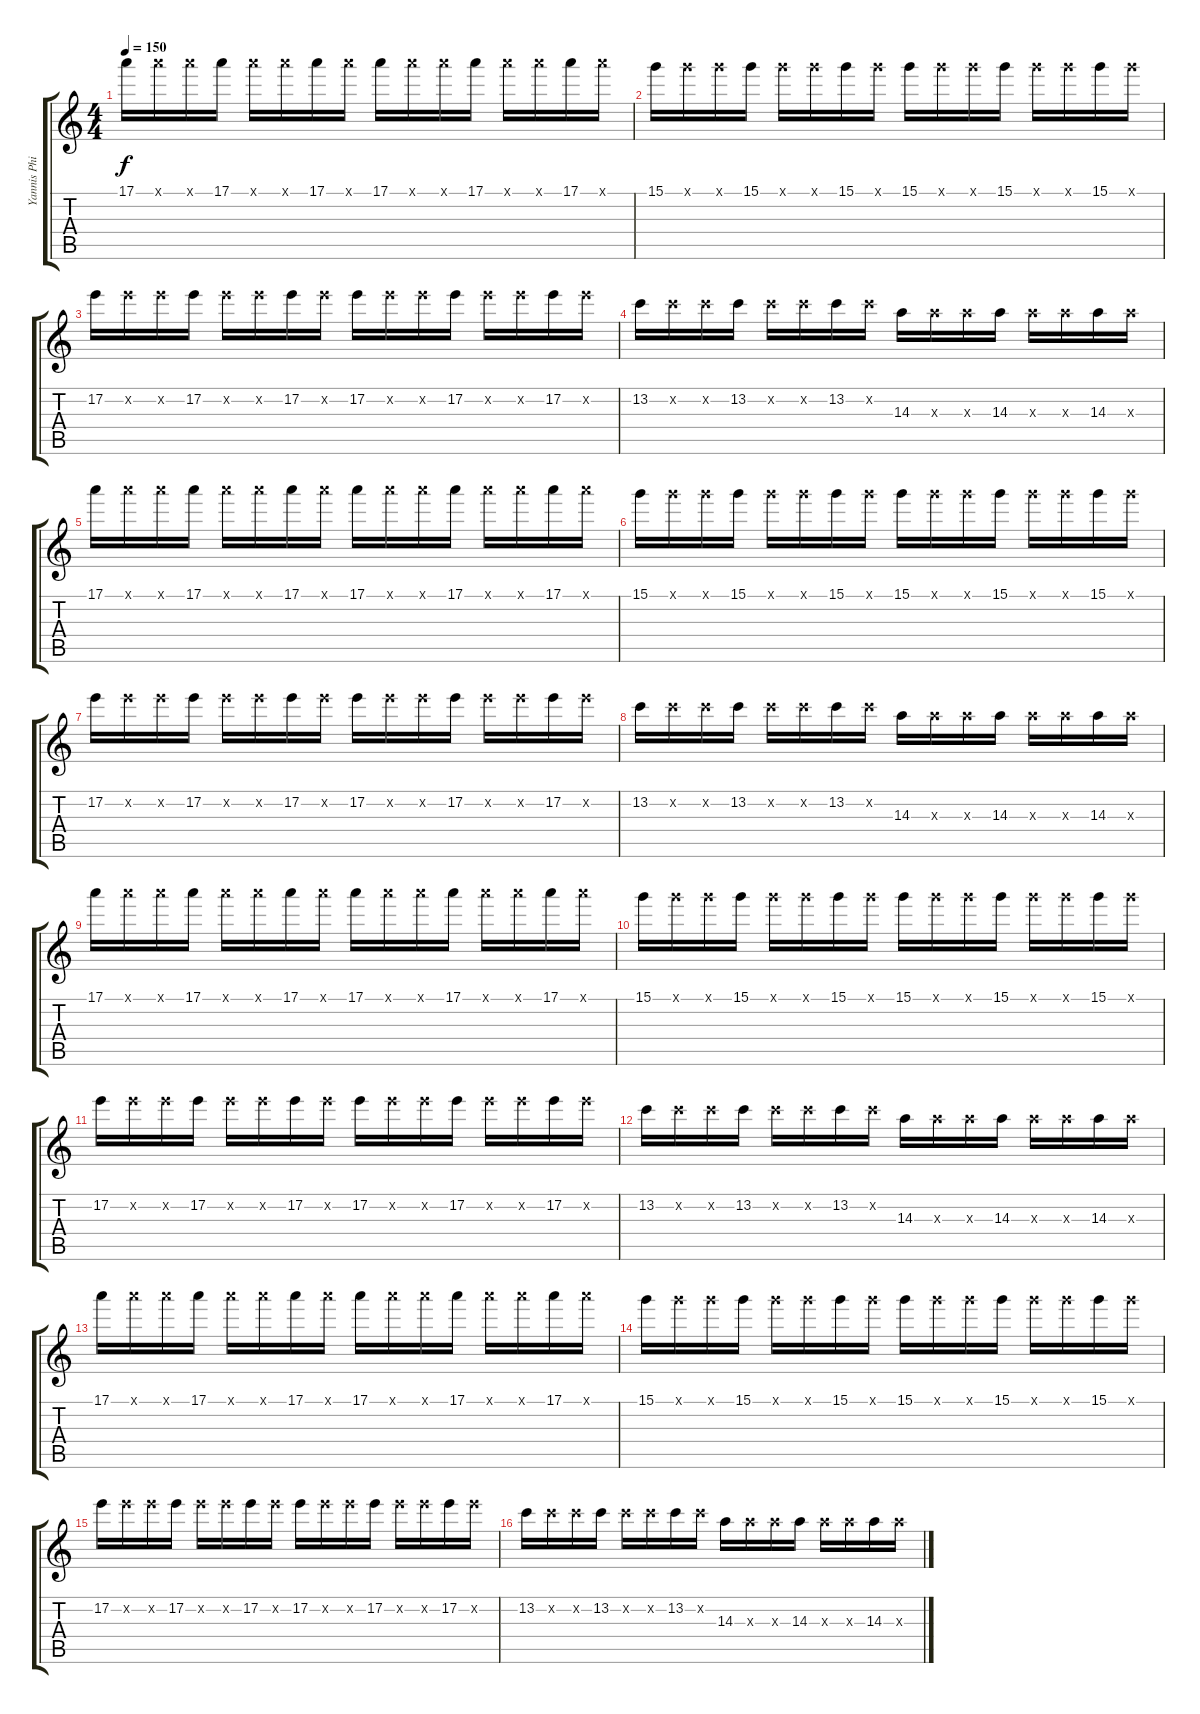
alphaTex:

\track ("Yannis Philippakis (Guitar)" "Yannis Phi") {instrument electricguitarclean}
\staff {score tabs}
\tuning (E4 B3 G3 D3 A2 E2) {hide}
\ts (4 4)
\tempo 150
\clef g2
\ks c
17.1.16{dy f instrument electricguitarclean} 17.1{x}.16 17.1{x}.16 17.1.16 17.1{x}.16 17.1{x}.16 17.1.16 17.1{x}.16 17.1.16 17.1{x}.16 17.1{x}.16 17.1.16 17.1{x}.16 17.1{x}.16 17.1.16 17.1{x}.16 |
15.1.16 15.1{x}.16 15.1{x}.16 15.1.16 15.1{x}.16 15.1{x}.16 15.1.16 15.1{x}.16 15.1.16 15.1{x}.16 15.1{x}.16 15.1.16 15.1{x}.16 15.1{x}.16 15.1.16 15.1{x}.16 |
17.2.16 17.2{x}.16 17.2{x}.16 17.2.16 17.2{x}.16 17.2{x}.16 17.2.16 17.2{x}.16 17.2.16 17.2{x}.16 17.2{x}.16 17.2.16 17.2{x}.16 17.2{x}.16 17.2.16 17.2{x}.16 |
13.2.16 13.2{x}.16 13.2{x}.16 13.2.16 13.2{x}.16 13.2{x}.16 13.2.16 13.2{x}.16 14.3.16 14.3{x}.16 14.3{x}.16 14.3.16 14.3{x}.16 14.3{x}.16 14.3.16 14.3{x}.16 |
17.1.16 17.1{x}.16 17.1{x}.16 17.1.16 17.1{x}.16 17.1{x}.16 17.1.16 17.1{x}.16 17.1.16 17.1{x}.16 17.1{x}.16 17.1.16 17.1{x}.16 17.1{x}.16 17.1.16 17.1{x}.16 |
15.1.16 15.1{x}.16 15.1{x}.16 15.1.16 15.1{x}.16 15.1{x}.16 15.1.16 15.1{x}.16 15.1.16 15.1{x}.16 15.1{x}.16 15.1.16 15.1{x}.16 15.1{x}.16 15.1.16 15.1{x}.16 |
17.2.16 17.2{x}.16 17.2{x}.16 17.2.16 17.2{x}.16 17.2{x}.16 17.2.16 17.2{x}.16 17.2.16 17.2{x}.16 17.2{x}.16 17.2.16 17.2{x}.16 17.2{x}.16 17.2.16 17.2{x}.16 |
13.2.16 13.2{x}.16 13.2{x}.16 13.2.16 13.2{x}.16 13.2{x}.16 13.2.16 13.2{x}.16 14.3.16 14.3{x}.16 14.3{x}.16 14.3.16 14.3{x}.16 14.3{x}.16 14.3.16 14.3{x}.16 |
17.1.16{instrument electricguitarclean} 17.1{x}.16 17.1{x}.16 17.1.16 17.1{x}.16 17.1{x}.16 17.1.16 17.1{x}.16 17.1.16 17.1{x}.16 17.1{x}.16 17.1.16 17.1{x}.16 17.1{x}.16 17.1.16 17.1{x}.16 |
15.1.16 15.1{x}.16 15.1{x}.16 15.1.16 15.1{x}.16 15.1{x}.16 15.1.16 15.1{x}.16 15.1.16 15.1{x}.16 15.1{x}.16 15.1.16 15.1{x}.16 15.1{x}.16 15.1.16 15.1{x}.16 |
17.2.16 17.2{x}.16 17.2{x}.16 17.2.16 17.2{x}.16 17.2{x}.16 17.2.16 17.2{x}.16 17.2.16 17.2{x}.16 17.2{x}.16 17.2.16 17.2{x}.16 17.2{x}.16 17.2.16 17.2{x}.16 |
13.2.16 13.2{x}.16 13.2{x}.16 13.2.16 13.2{x}.16 13.2{x}.16 13.2.16 13.2{x}.16 14.3.16 14.3{x}.16 14.3{x}.16 14.3.16 14.3{x}.16 14.3{x}.16 14.3.16 14.3{x}.16 |
17.1.16 17.1{x}.16 17.1{x}.16 17.1.16 17.1{x}.16 17.1{x}.16 17.1.16 17.1{x}.16 17.1.16 17.1{x}.16 17.1{x}.16 17.1.16 17.1{x}.16 17.1{x}.16 17.1.16 17.1{x}.16 |
15.1.16 15.1{x}.16 15.1{x}.16 15.1.16 15.1{x}.16 15.1{x}.16 15.1.16 15.1{x}.16 15.1.16 15.1{x}.16 15.1{x}.16 15.1.16 15.1{x}.16 15.1{x}.16 15.1.16 15.1{x}.16 |
17.2.16 17.2{x}.16 17.2{x}.16 17.2.16 17.2{x}.16 17.2{x}.16 17.2.16 17.2{x}.16 17.2.16 17.2{x}.16 17.2{x}.16 17.2.16 17.2{x}.16 17.2{x}.16 17.2.16 17.2{x}.16 |
13.2.16 13.2{x}.16 13.2{x}.16 13.2.16 13.2{x}.16 13.2{x}.16 13.2.16 13.2{x}.16 14.3.16 14.3{x}.16 14.3{x}.16 14.3.16 14.3{x}.16 14.3{x}.16 14.3.16 14.3{x}.16
